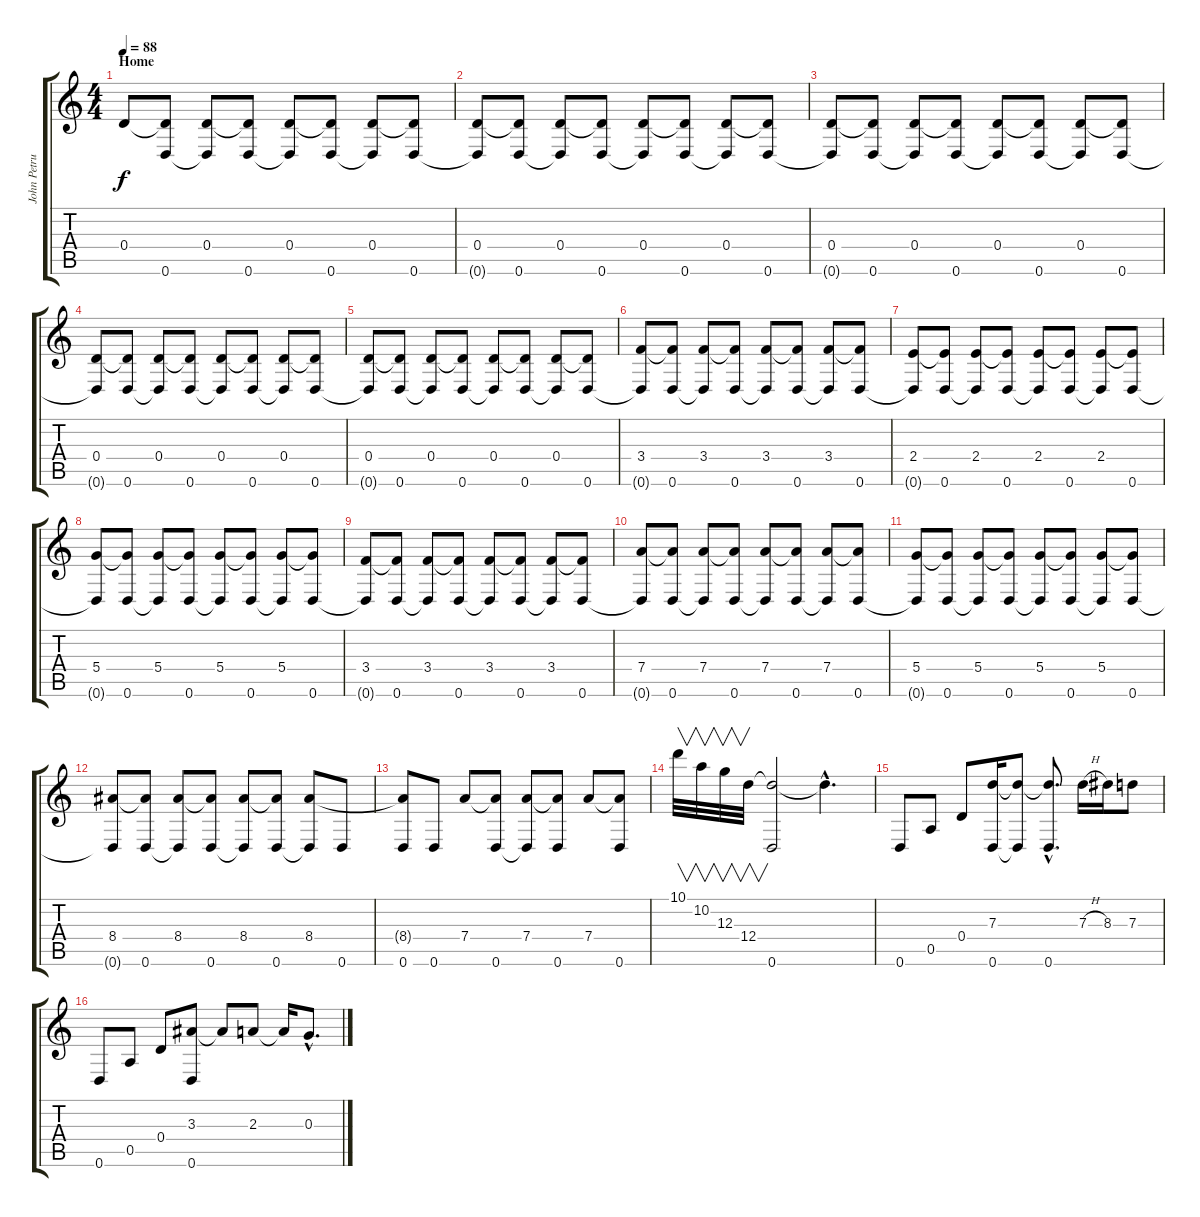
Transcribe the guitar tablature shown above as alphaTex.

\track ("John Petrucci - 6 Strings Guitar Dropped" "John Petru") {instrument acousticguitarsteel}
\staff {score tabs}
\tuning (E4 B3 G3 D3 A2 D2) {hide}
\ts (4 4)
\section ("" "Home")
\tempo 88
\clef g2
\ks c
0.4.8{dy f instrument acousticguitarsteel} (0.4{t} 0.6).8 (0.4 0.6{t}).8 (0.4{t} 0.6).8 (0.4 0.6{t}).8 (0.4{t} 0.6).8 (0.4 0.6{t}).8 (0.4{t} 0.6).8 |
(0.4 0.6{t}).8 (0.4{t} 0.6).8 (0.4 0.6{t}).8 (0.4{t} 0.6).8 (0.4 0.6{t}).8 (0.4{t} 0.6).8 (0.4 0.6{t}).8 (0.4{t} 0.6).8 |
(0.4 0.6{t}).8 (0.4{t} 0.6).8 (0.4 0.6{t}).8 (0.4{t} 0.6).8 (0.4 0.6{t}).8 (0.4{t} 0.6).8 (0.4 0.6{t}).8 (0.4{t} 0.6).8 |
(0.4 0.6{t}).8 (0.4{t} 0.6).8 (0.4 0.6{t}).8 (0.4{t} 0.6).8 (0.4 0.6{t}).8 (0.4{t} 0.6).8 (0.4 0.6{t}).8 (0.4{t} 0.6).8 |
(0.4 0.6{t}).8 (0.4{t} 0.6).8 (0.4 0.6{t}).8 (0.4{t} 0.6).8 (0.4 0.6{t}).8 (0.4{t} 0.6).8 (0.4 0.6{t}).8 (0.4{t} 0.6).8 |
(3.4 0.6{t}).8 (3.4{t} 0.6).8 (3.4 0.6{t}).8 (3.4{t} 0.6).8 (3.4 0.6{t}).8 (3.4{t} 0.6).8 (3.4 0.6{t}).8 (3.4{t} 0.6).8 |
(2.4 0.6{t}).8 (2.4{t} 0.6).8 (2.4 0.6{t}).8 (2.4{t} 0.6).8 (2.4 0.6{t}).8 (2.4{t} 0.6).8 (2.4 0.6{t}).8 (2.4{t} 0.6).8 |
(5.4 0.6{t}).8 (5.4{t} 0.6).8 (5.4 0.6{t}).8 (5.4{t} 0.6).8 (5.4 0.6{t}).8 (5.4{t} 0.6).8 (5.4 0.6{t}).8 (5.4{t} 0.6).8 |
(3.4 0.6{t}).8 (3.4{t} 0.6).8 (3.4 0.6{t}).8 (3.4{t} 0.6).8 (3.4 0.6{t}).8 (3.4{t} 0.6).8 (3.4 0.6{t}).8 (3.4{t} 0.6).8 |
(7.4 0.6{t}).8 (7.4{t} 0.6).8 (7.4 0.6{t}).8 (7.4{t} 0.6).8 (7.4 0.6{t}).8 (7.4{t} 0.6).8 (7.4 0.6{t}).8 (7.4{t} 0.6).8 |
(5.4 0.6{t}).8 (5.4{t} 0.6).8 (5.4 0.6{t}).8 (5.4{t} 0.6).8 (5.4 0.6{t}).8 (5.4{t} 0.6).8 (5.4 0.6{t}).8 (5.4{t} 0.6).8 |
(8.4 0.6{t}).8 (8.4{t} 0.6).8 (8.4 0.6{t}).8 (8.4{t} 0.6).8 (8.4 0.6{t}).8 (8.4{t} 0.6).8 (8.4 0.6{t}).8 0.6.8 |
(8.4{t} 0.6).8 0.6.8 7.4.8 (7.4{t} 0.6).8 (7.4 0.6{t}).8 (7.4{t} 0.6).8 7.4.8 (7.4{t} 0.6).8 |
10.1.32{v} 10.2.32{v} 12.3.32{v} 12.4.32{v} (12.4{t} 0.6).2 12.4{hac t}.4{d} |
0.6.8 0.5.8 0.4.8 (7.3 0.6).16 (7.3{t} 0.6{t}).8 (7.3{hac t} 0.6{hac}).8{d} 7.3{h}.16 8.3.16 7.3.8 |
0.6.8 0.5.8 0.4.8 (3.3 0.6).8 3.3{t}.8 2.3.8 2.3{t}.16 0.3{hac}.8{d}
